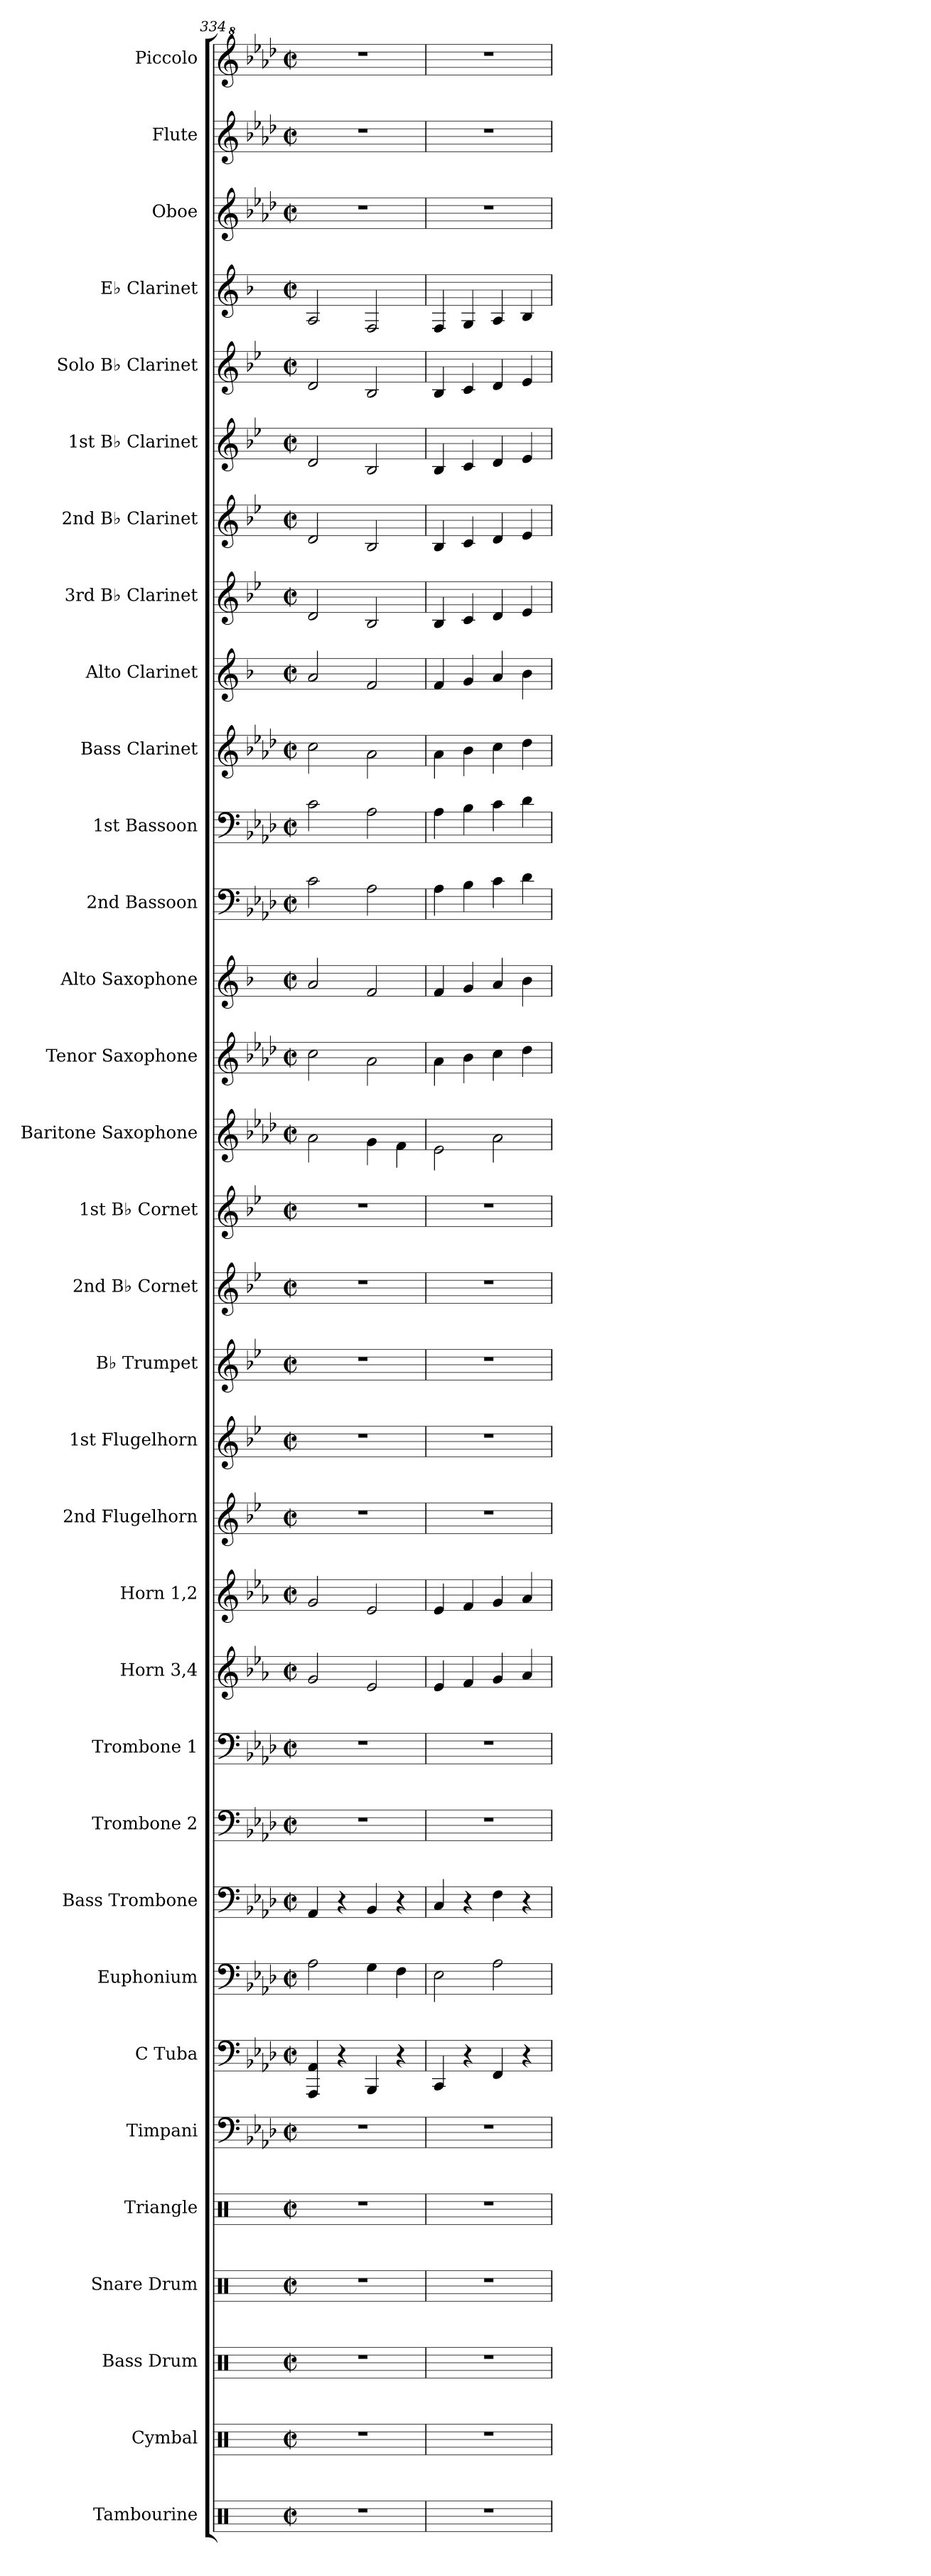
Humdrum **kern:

**kern	**kern	**kern	**kern	**kern	**kern	**kern	**kern	**kern	**kern	**kern	**kern	**kern	**kern	**kern	**kern	**kern	**kern	**kern	**kern	**kern	**kern	**kern	**kern	**kern	**kern	**kern	**kern	**kern	**kern	**kern	**kern	**kern
*part33	*part32	*part31	*part30	*part29	*part28	*part27	*part26	*part25	*part24	*part23	*part22	*part21	*part20	*part19	*part18	*part17	*part16	*part15	*part14	*part13	*part12	*part11	*part10	*part9	*part8	*part7	*part6	*part5	*part4	*part3	*part2	*part1
*staff33	*staff32	*staff31	*staff30	*staff29	*staff28	*staff27	*staff26	*staff25	*staff24	*staff23	*staff22	*staff21	*staff20	*staff19	*staff18	*staff17	*staff16	*staff15	*staff14	*staff13	*staff12	*staff11	*staff10	*staff9	*staff8	*staff7	*staff6	*staff5	*staff4	*staff3	*staff2	*staff1
*I"Tambourine	*I"Cymbal	*I"Bass Drum	*I"Snare Drum	*I"Triangle	*I"Timpani	*I"C Tuba	*I"Euphonium	*I"Bass Trombone	*I"Trombone 2	*I"Trombone 1	*I"Horn 3,4	*I"Horn 1,2	*I"2nd Flugelhorn	*I"1st Flugelhorn	*I"B♭ Trumpet	*I"2nd B♭ Cornet	*I"1st B♭ Cornet	*I"Baritone Saxophone	*I"Tenor Saxophone	*I"Alto Saxophone	*I"2nd Bassoon	*I"1st Bassoon	*I"Bass Clarinet	*I"Alto Clarinet	*I"3rd B♭ Clarinet	*I"2nd B♭ Clarinet	*I"1st B♭ Clarinet	*I"Solo B♭ Clarinet	*I"E♭ Clarinet	*I"Oboe	*I"Flute	*I"Piccolo
*I'Tamb.	*I'Cym.	*I'B. Dr.	*I'Sn. Dr.	*I'Trgl.	*I'Timp.	*I'C Tu.	*I'Eu.	*I'B. Trb.	*I'Trb. 2	*I'Trb. 1	*I'Hn. 3,4	*I'Hn. 1,2	*I'2nd Flghn.	*I'1st Flghn.	*I'B♭ Tpt.	*I'2nd B♭ Cnt.	*I'1st B♭ Cnt.	*I'Bar. Sax.	*I'T. Sax.	*I'A. Sax.	*I'2nd Bsn.	*I'1st Bsn.	*I'B. Cl.	*I'A. Cl.	*I'3rd B♭ Cl.	*I'2nd B♭ Cl.	*I'1st B♭ Cl.	*I'Solo B♭ Cl.	*I'E♭ Cl.	*I'Ob.	*I'Fl.	*I'Picc.
*clefX	*clefX	*clefX	*clefX	*clefX	*clefF4	*clefF4	*clefF4	*clefF4	*clefF4	*clefF4	*clefG2	*clefG2	*clefG2	*clefG2	*clefG2	*clefG2	*clefG2	*clefG2	*clefG2	*clefG2	*clefF4	*clefF4	*clefG2	*clefG2	*clefG2	*clefG2	*clefG2	*clefG2	*clefG2	*clefG2	*clefG2	*clefG^2
*	*	*	*	*	*	*	*	*	*	*	*ITrd4c7	*ITrd4c7	*ITrd1c2	*ITrd1c2	*ITrd1c2	*ITrd1c2	*ITrd1c2	*ITrd12c21	*ITrd8c14	*ITrd5c9	*	*	*ITrd8c14	*ITrd5c9	*ITrd1c2	*ITrd1c2	*ITrd1c2	*ITrd1c2	*ITrd-2c-3	*	*	*ITrd-7c-12
*k[]	*k[]	*k[]	*k[]	*k[]	*k[b-e-a-d-]	*k[b-e-a-d-]	*k[b-e-a-d-]	*k[b-e-a-d-]	*k[b-e-a-d-]	*k[b-e-a-d-]	*k[b-e-a-d-]	*k[b-e-a-d-]	*k[b-e-a-d-]	*k[b-e-a-d-]	*k[b-e-a-d-]	*k[b-e-a-d-]	*k[b-e-a-d-]	*k[b-e-a-d-]	*k[b-e-a-d-]	*k[b-e-a-d-]	*k[b-e-a-d-]	*k[b-e-a-d-]	*k[b-e-a-d-]	*k[b-e-a-d-]	*k[b-e-a-d-]	*k[b-e-a-d-]	*k[b-e-a-d-]	*k[b-e-a-d-]	*k[b-e-a-d-]	*k[b-e-a-d-]	*k[b-e-a-d-]	*k[b-e-a-d-]
*C:	*C:	*C:	*C:	*C:	*A-:	*A-:	*A-:	*A-:	*A-:	*A-:	*A-:	*A-:	*A-:	*A-:	*A-:	*A-:	*A-:	*A-:	*A-:	*A-:	*A-:	*A-:	*A-:	*A-:	*A-:	*A-:	*A-:	*A-:	*A-:	*A-:	*A-:	*A-:
*M2/2	*M2/2	*M2/2	*M2/2	*M2/2	*M2/2	*M2/2	*M2/2	*M2/2	*M2/2	*M2/2	*M2/2	*M2/2	*M2/2	*M2/2	*M2/2	*M2/2	*M2/2	*M2/2	*M2/2	*M2/2	*M2/2	*M2/2	*M2/2	*M2/2	*M2/2	*M2/2	*M2/2	*M2/2	*M2/2	*M2/2	*M2/2	*M2/2
*met(c|)	*met(c|)	*met(c|)	*met(c|)	*met(c|)	*met(c|)	*met(c|)	*met(c|)	*met(c|)	*met(c|)	*met(c|)	*met(c|)	*met(c|)	*met(c|)	*met(c|)	*met(c|)	*met(c|)	*met(c|)	*met(c|)	*met(c|)	*met(c|)	*met(c|)	*met(c|)	*met(c|)	*met(c|)	*met(c|)	*met(c|)	*met(c|)	*met(c|)	*met(c|)	*met(c|)	*met(c|)	*met(c|)
=334	=334	=334	=334	=334	=334	=334	=334	=334	=334	=334	=334	=334	=334	=334	=334	=334	=334	=334	=334	=334	=334	=334	=334	=334	=334	=334	=334	=334	=334	=334	=334	=334
1r	1r	1r	1r	1r	1r	4AAA-/ 4AA-/	2A-\	4AA-/	1r	1r	2c/	2c/	1r	1r	1r	1r	1r	2A-\	2c\	2c/	2c\	2c\	2c\	2c/	2c/	2c/	2c/	2c/	2c/	1r	1r	1r
.	.	.	.	.	.	4r	.	4r	.	.	.	.	.	.	.	.	.	.	.	.	.	.	.	.	.	.	.	.	.	.	.	.
.	.	.	.	.	.	4BBB-/	4G\	4BB-/	.	.	2A-/	2A-/	.	.	.	.	.	4G\	2A-\	2A-/	2A-\	2A-\	2A-\	2A-/	2A-/	2A-/	2A-/	2A-/	2A-/	.	.	.
.	.	.	.	.	.	4r	4F\	4r	.	.	.	.	.	.	.	.	.	4F\	.	.	.	.	.	.	.	.	.	.	.	.	.	.
!!LO:PB:g=z
=335	=335	=335	=335	=335	=335	=335	=335	=335	=335	=335	=335	=335	=335	=335	=335	=335	=335	=335	=335	=335	=335	=335	=335	=335	=335	=335	=335	=335	=335	=335	=335	=335
1r	1r	1r	1r	1r	1r	4CC/	2E-\	4C/	1r	1r	4A-/	4A-/	1r	1r	1r	1r	1r	2E-\	4A-\	4A-/	4A-\	4A-\	4A-\	4A-/	4A-/	4A-/	4A-/	4A-/	4A-/	1r	1r	1r
.	.	.	.	.	.	4r	.	4r	.	.	4B-/	4B-/	.	.	.	.	.	.	4B-\	4B-/	4B-\	4B-\	4B-\	4B-/	4B-/	4B-/	4B-/	4B-/	4B-/	.	.	.
.	.	.	.	.	.	4FF/	2A-\	4F\	.	.	4c/	4c/	.	.	.	.	.	2A-\	4c\	4c/	4c\	4c\	4c\	4c/	4c/	4c/	4c/	4c/	4c/	.	.	.
.	.	.	.	.	.	4r	.	4r	.	.	4d-/	4d-/	.	.	.	.	.	.	4d-\	4d-\	4d-\	4d-\	4d-\	4d-\	4d-/	4d-/	4d-/	4d-/	4d-/	.	.	.
=	=	=	=	=	=	=	=	=	=	=	=	=	=	=	=	=	=	=	=	=	=	=	=	=	=	=	=	=	=	=	=	=
*-	*-	*-	*-	*-	*-	*-	*-	*-	*-	*-	*-	*-	*-	*-	*-	*-	*-	*-	*-	*-	*-	*-	*-	*-	*-	*-	*-	*-	*-	*-	*-	*-
